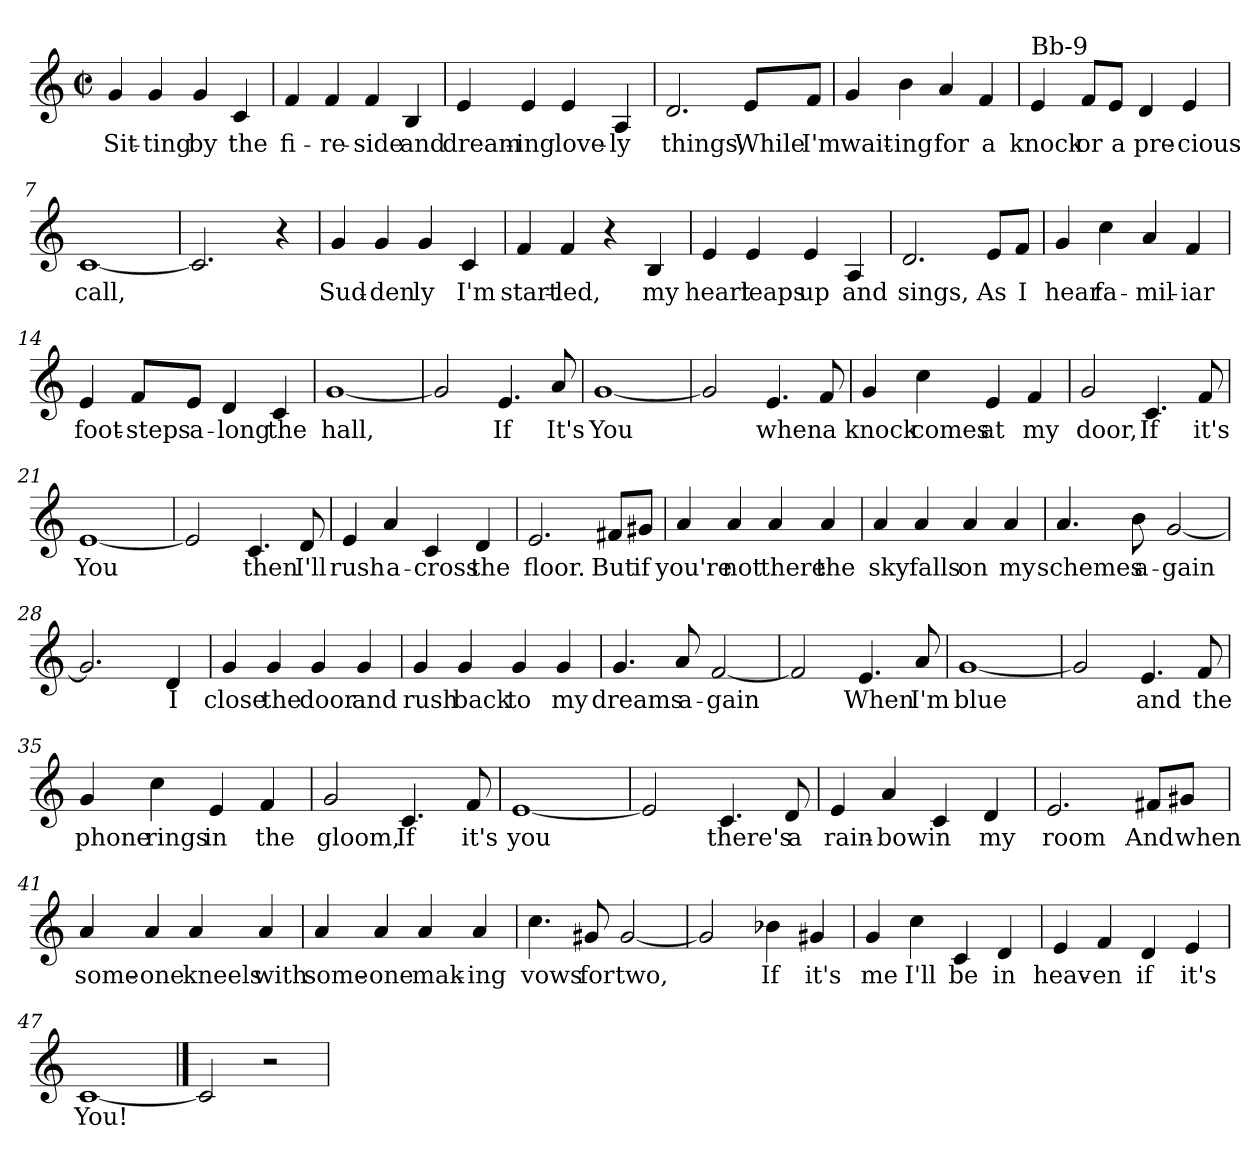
**kern	**text
*part1	*part1
*staff1	*staff1
*clefG2	*
*k[]	*
*C:	*
*M2/2	*
*met(c|)	*
=1	=1
4g/	Sit-
4g/	-ting
4g/	by
4c/	the
=2	=2
4f/	fi-
4f/	-re-
4f/	-side
4B/	and
=3	=3
4e/	dream-
4e/	-ing
4e/	love-
4A/	-ly
=4	=4
2.d/	things,
8e/L	While
8f/J	I'm
=5	=5
4g/	wait-
4b\	-ing
4a/	for
4f/	a
!!LO:LB:g=z
=6	=6
!LO:TX:a:t=Bb-9	!
4e/	knock
8f/L	or
8e/J	a
4d/	pre-
4e/	-cious
=7	=7
[1c	call,
=8	=8
2.c/]	.
4r	.
=9	=9
4g/	Sud-
4g/	-den
4g/	ly
4c/	I'm
=10	=10
4f/	start-
4f/	-led,
4r	.
4B/	my
!!LO:LB:g=z
=11	=11
4e/	heart
4e/	leaps
4e/	up
4A/	and
=12	=12
2.d/	sings,
8e/L	As
8f/J	I
=13	=13
4g/	hear
4cc\	fa-
4a/	-mil-
4f/	-iar
=14	=14
4e/	foot-
8f/L	-steps
8e/J	a-
4d/	-long
4c/	the
=15	=15
[1g	hall,
=16	=16
2g/]	.
4.e/	If
8a/	It's
!!LO:LB:g=z
=17	=17
[1g	You
=18	=18
2g/]	.
4.e/	when
8f/	a
=19	=19
4g/	knock
4cc\	comes
4e/	at
4f/	my
=20	=20
2g/	door,
4.c/	If
8f/	it's
=21	=21
[1e	You
=22	=22
2e/]	.
4.c/	then
8d/	I'll
!!LO:LB:g=z
=23	=23
4e/	rush
4a/	a-
4c/	-cross
4d/	the
=24	=24
2.e/	floor.
8f#X/L	But
8g#X/J	if
=25	=25
4a/	you're
4a/	not
4a/	there
4a/	the
=26	=26
4a/	sky
4a/	falls
4a/	on
4a/	my
=27	=27
4.a/	schemes
8b\	a-
[2g/	-gain
!!LO:LB:g=z
=28	=28
2.g/]	.
4d/	I
=29	=29
4g/	close
4g/	the
4g/	door
4g/	and
=30	=30
4g/	rush
4g/	back
4g/	to
4g/	my
=31	=31
4.g/	dreams
8a/	a-
[2f/	-gain
=32	=32
2f/]	.
4.e/	When
8a/	I'm
!!LO:LB:g=z
=33	=33
[1g	blue
=34	=34
2g/]	.
4.e/	and
8f/	the
=35	=35
4g/	phone
4cc\	rings
4e/	in
4f/	the
=36	=36
2g/	gloom,
4.c/	If
8f/	it's
=37	=37
[1e	you
!!LO:PB:g=z
=38	=38
2e/]	.
4.c/	there's
8d/	a
=39	=39
4e/	rain-
4a/	-bow
4c/	in
4d/	my
=40	=40
2.e/	room
8f#X/L	And
8g#X/J	when
=41	=41
4a/	some-
4a/	-one
4a/	kneels
4a/	with
=42	=42
4a/	some-
4a/	-one
4a/	mak-
4a/	-ing
!!LO:LB:g=z
=43	=43
4.cc\	vows
8g#X/	for
[2g#/	two,
=44	=44
2g#/]	.
4b-X\	If
4g#X/	it's
=45	=45
4g/	me
4cc\	I'll
4c/	be
4d/	in
=46	=46
4e/	heav-
4f/	-en
4d/	if
4e/	it's
=47	=47
[1c	You!
==48	==48
2c/]	.
2r	.
=	=
*-	*-
